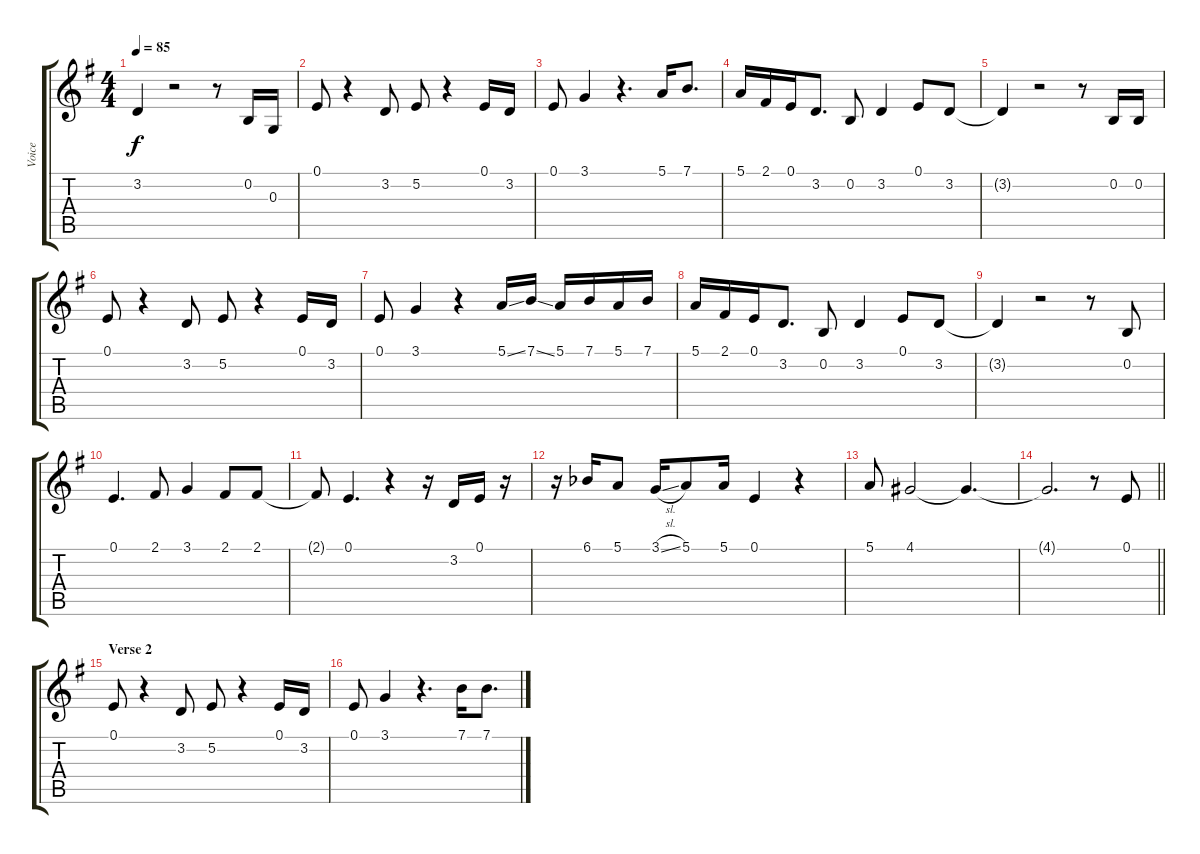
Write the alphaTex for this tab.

\track ("Voice" "Voice") {instrument flute}
\staff {score tabs}
\tuning (E4 B3 G3 D3 A2 E2) {hide}
\ts (4 4)
\tempo 85
\clef g2
\ks g
3.2{t}.4{dy f} r.2 r.8 0.2.16 0.3.16 |
0.1.8 r.4 3.2.8 5.2.8 r.4 0.1.16 3.2.16 |
0.1.8 3.1.4 r.4{d} 5.1.16 7.1.8{d} |
5.1.16 2.1.16 0.1.16 3.2.8{d} 0.2.8 3.2.4 0.1.8 3.2.8 |
3.2{t}.4 r.2 r.8 0.2.16 0.2.16 |
0.1.8 r.4 3.2.8 5.2.8 r.4 0.1.16 3.2.16 |
0.1.8 3.1.4 r.4 5.1{ss}.16 7.1{ss}.16 5.1.16 7.1.16 5.1.16 7.1.16 |
5.1.16 2.1.16 0.1.16 3.2.8{d} 0.2.8 3.2.4 0.1.8 3.2.8 |
3.2{t}.4 r.2 r.8 0.2.8 |
0.1.4{d} 2.1.8 3.1.4 2.1.8 2.1.8 |
2.1{t}.8 0.1.4{d} r.4 r.16 3.2.16 0.1.16 r.16 |
r.16 6.1{acc b}.16 5.1.8 3.1{sl}.16 5.1.8 5.1.16 0.1.4 r.4 |
5.1.8 4.1.2 4.1{t}.4{d} |
\barLineRight lightlight
4.1{t}.2{d} r.8 0.1.8 |
\section ("" "Verse 2")
0.1.8 r.4 3.2.8 5.2.8 r.4 0.1.16 3.2.16 |
0.1.8 3.1.4 r.4{d} 7.1.16 7.1.8{d}
